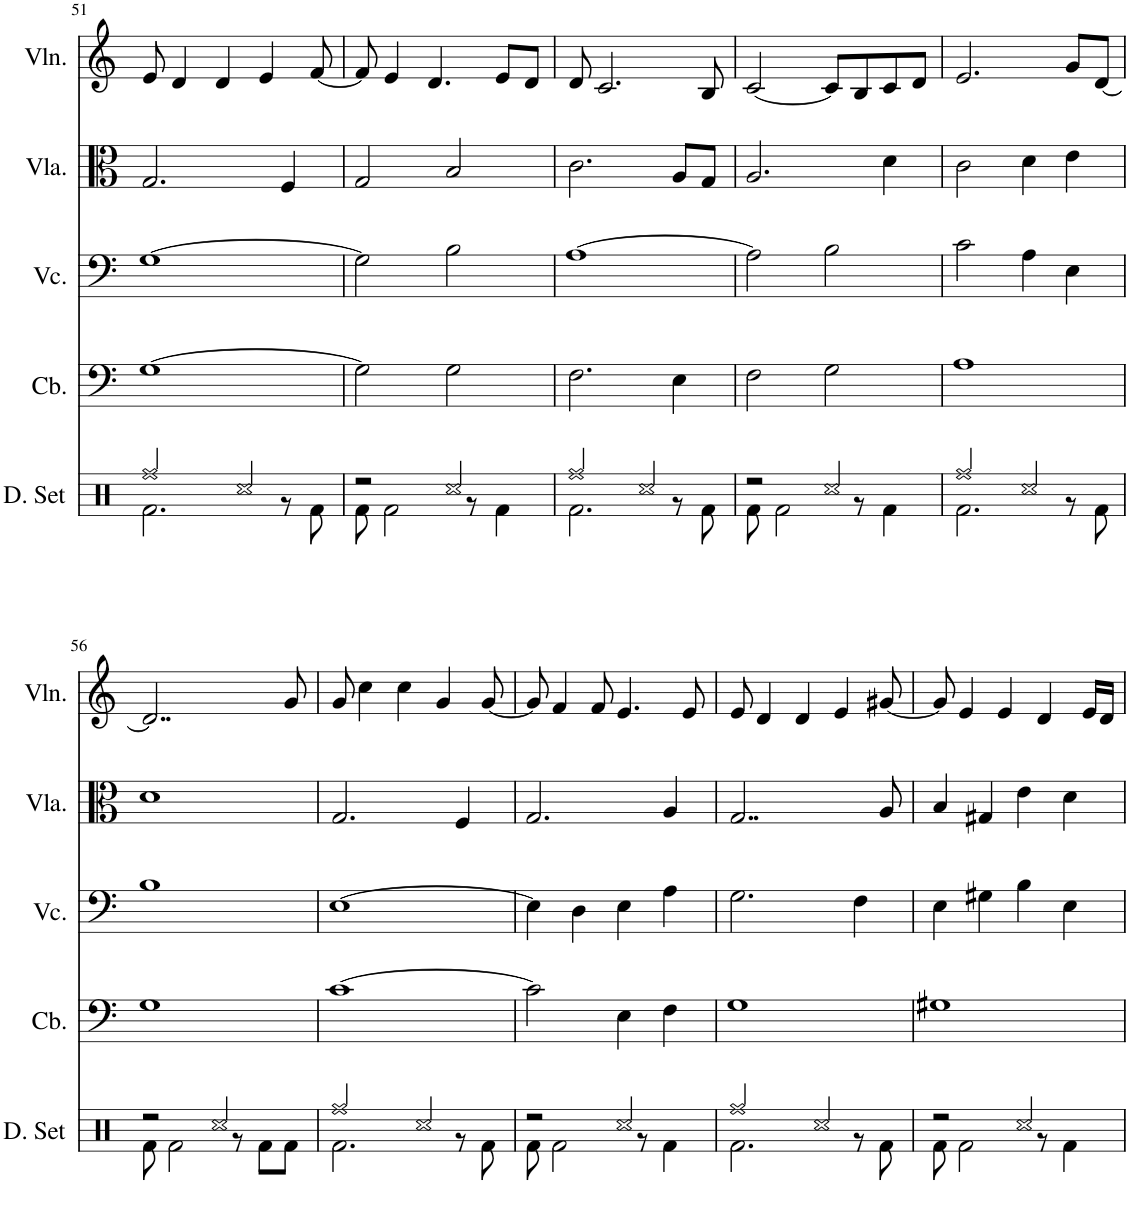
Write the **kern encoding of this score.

**kern	**kern	**kern	**kern	**kern
*part5	*part4	*part3	*part2	*part1
*staff5	*staff4	*staff3	*staff2	*staff1
*I"Drumset	*I"Contrabass	*I"Violoncello	*I"Viola	*I"Violin
*I'D. Set	*I'Cb.	*I'Vc.	*I'Vla.	*I'Vln.
!!LO:PB:g=z
*clefX	*clefF4	*clefF4	*clefC3	*clefG2
*	*Trd7c12	*	*	*
*k[]	*k[]	*k[]	*k[]	*k[]
*M4/4	*M4/4	*M4/4	*M4/4	*M4/4
=51	=51	=51	=51	=51
*^	*	*	*	*
2Rff/	2.Rf\	[1G	[1G	2.G/	8e/
.	.	.	.	.	4d/
.	.	.	.	.	4d/
2Rcc/	.	.	.	.	.
.	.	.	.	.	4e/
.	8r	.	.	4F/	.
.	8Rf\	.	.	.	[8f/
=52	=52	=52	=52	=52	=52
2r	8Rf\	2G\]	2G\]	2G/	8f/]
.	2Rf\	.	.	.	4e/
.	.	.	.	.	4.d/
2Rcc/	.	2G\	2B\	2B/	.
.	8r	.	.	.	.
.	4Rf\	.	.	.	8e/L
.	.	.	.	.	8d/J
=53	=53	=53	=53	=53	=53
2Rff/	2.Rf\	2.F\	[1A	2.c\	8d/
.	.	.	.	.	2.c/
2Rcc/	.	.	.	.	.
.	8r	4E\	.	8A/L	.
.	8Rf\	.	.	8G/J	8B/
=54	=54	=54	=54	=54	=54
2r	8Rf\	2F\	2A\]	2.A/	[2c/
.	2Rf\	.	.	.	.
2Rcc/	.	2G\	2B\	.	8c/L]
.	8r	.	.	.	8B/
.	4Rf\	.	.	4d\	8c/
.	.	.	.	.	8d/J
=55	=55	=55	=55	=55	=55
2Rff/	2.Rf\	1A	2c\	2c\	2.e/
2Rcc/	.	.	4A\	4d\	.
.	8r	.	4E\	4e\	8g/L
.	8Rf\	.	.	.	[8d/J
!!LO:LB:g=z
=56	=56	=56	=56	=56	=56
2r	8Rf\	1G	1B	1d	2..d/]
.	2Rf\	.	.	.	.
2Rcc/	.	.	.	.	.
.	8r	.	.	.	.
.	8Rf\L	.	.	.	.
.	8Rf\J	.	.	.	8g/
=57	=57	=57	=57	=57	=57
2Rff/	2.Rf\	[1c	[1E	2.G/	8g/
.	.	.	.	.	4cc\
.	.	.	.	.	4cc\
2Rcc/	.	.	.	.	.
.	.	.	.	.	4g/
.	8r	.	.	4F/	.
.	8Rf\	.	.	.	[8g/
=58	=58	=58	=58	=58	=58
2r	8Rf\	2c\]	4E\]	2.G/	8g/]
.	2Rf\	.	.	.	4f/
.	.	.	4D\	.	.
.	.	.	.	.	8f/
2Rcc/	.	4E\	4E\	.	4.e/
.	8r	.	.	.	.
.	4Rf\	4F\	4A\	4A/	.
.	.	.	.	.	8e/
=59	=59	=59	=59	=59	=59
2Rff/	2.Rf\	1G	2.G\	2..G/	8e/
.	.	.	.	.	4d/
.	.	.	.	.	4d/
2Rcc/	.	.	.	.	.
.	.	.	.	.	4e/
.	8r	.	4F\	.	.
.	8Rf\	.	.	8A/	[8g#X/
=60	=60	=60	=60	=60	=60
2r	8Rf\	1G#X	4E\	4B/	8g#/]
.	2Rf\	.	.	.	4e/
.	.	.	4G#X\	4G#X/	.
.	.	.	.	.	4e/
2Rcc/	.	.	4B\	4e\	.
.	8r	.	.	.	4d/
.	4Rf\	.	4E\	4d\	.
.	.	.	.	.	16e/LL
.	.	.	.	.	16d/JJ
*v	*v	*	*	*	*
=	=	=	=	=
*-	*-	*-	*-	*-
